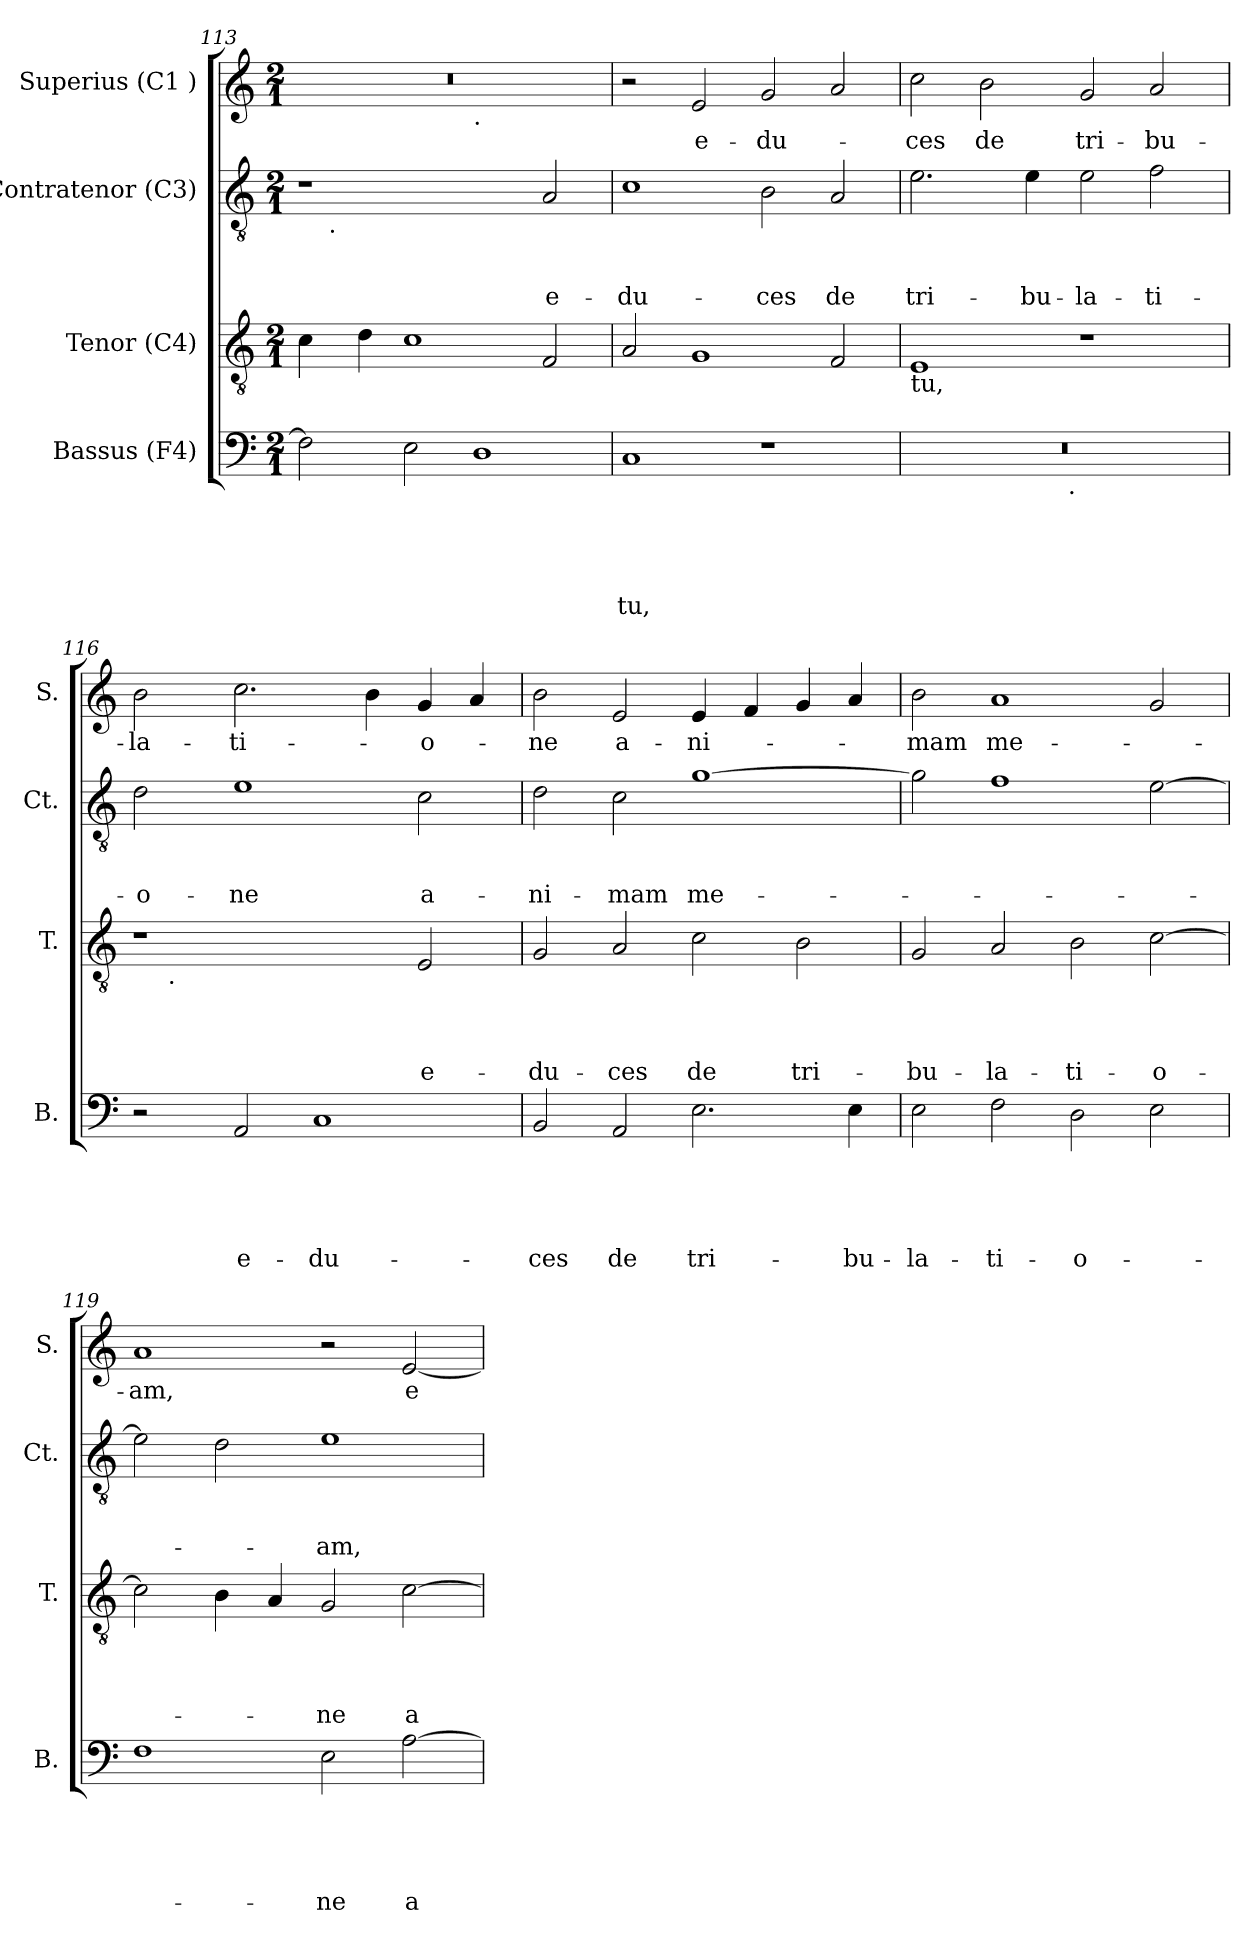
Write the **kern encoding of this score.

**kern	**text	**text	**text	**text	**text	**kern	**text	**text	**text	**text	**kern	**text	**text	**text	**kern	**text
*part4	*part4	*part4	*part4	*part4	*part4	*part3	*part3	*part3	*part3	*part3	*part2	*part2	*part2	*part2	*part1	*part1
*staff4	*staff4	*staff4	*staff4	*staff4	*staff4	*staff3	*staff3	*staff3	*staff3	*staff3	*staff2	*staff2	*staff2	*staff2	*staff1	*staff1
*I"Bassus (F4)	*	*	*	*	*	*I"Tenor (C4)	*	*	*	*	*I"Contratenor (C3)	*	*	*	*I"Superius (C1 )	*
*I'B.	*	*	*	*	*	*I'T.	*	*	*	*	*I'Ct.	*	*	*	*I'S.	*
*clefF4	*	*	*	*	*	*clefGv2	*	*	*	*	*clefGv2	*	*	*	*clefG2	*
*k[]	*	*	*	*	*	*k[]	*	*	*	*	*k[]	*	*	*	*k[]	*
*C:	*	*	*	*	*	*C:	*	*	*	*	*C:	*	*	*	*C:	*
*M2/1	*	*	*	*	*	*M2/1	*	*	*	*	*M2/1	*	*	*	*M2/1	*
=113	=113	=113	=113	=113	=113	=113	=113	=113	=113	=113	=113	=113	=113	=113	=113	=113
*	*	*	*	*	*	*	*	*	*	*	*^	*	*	*	*^	*
2F\]	.	.	.	.	.	4c\	.	.	.	.	1r	8ryy	.	.	.	0r	1ryy	.
!	!	!	!	!	!	!	!	!	!	!	!	!LO:TX:b:t=.	!	!	!	!	!	!
.	.	.	.	.	.	.	.	.	.	.	.	1...ryy	.	.	.	.	.	.
.	.	.	.	.	.	4d\	.	.	.	.	.	.	.	.	.	.	.	.
2E\	.	.	.	.	.	1c	.	.	.	.	.	.	.	.	.	.	.	.
!	!	!	!	!	!	!	!	!	!	!	!	!	!	!	!	!	!LO:TX:b:t=.	!
1D	.	.	.	.	.	.	.	.	.	.	2ryy	.	.	.	.	.	1ryy	.
!	!	!	!	!	!	!	!	!	!	!	!	!	!	!	!LO:LY:b	!	!	!
.	.	.	.	.	.	2F/	.	.	.	.	2A/	.	.	.	e-	.	.	.
=114	=114	=114	=114	=114	=114	=114	=114	=114	=114	=114	=114	=114	=114	=114	=114	=114	=114	=114
!	!	!	!	!	!LO:LY:b	!	!	!	!	!	!	!	!	!	!LO:LY:b	!	!	!
*	*	*	*	*	*	*	*	*	*	*	*v	*v	*	*	*	*	*	*
*	*	*	*	*	*	*	*	*	*	*	*	*	*	*	*v	*v	*
1C	.	.	.	.	tu,	2A/	.	.	.	.	1c	.	.	-du-	2r	.
!	!	!	!	!	!	!	!	!	!	!	!	!	!	!	!	!LO:LY:b
.	.	.	.	.	.	1G	.	.	.	.	.	.	.	.	2e/	e-
!	!	!	!	!	!	!	!	!	!	!	!	!	!	!LO:LY:b	!	!LO:LY:b
1r	.	.	.	.	.	.	.	.	.	.	2B\	.	.	-ces	2g/	-du-
!	!	!	!	!	!	!	!	!	!	!	!	!	!	!LO:LY:b	!	!
.	.	.	.	.	.	2F/	.	.	.	.	2A/	.	.	de	2a/	.
=115	=115	=115	=115	=115	=115	=115	=115	=115	=115	=115	=115	=115	=115	=115	=115	=115
!	!	!	!	!	!	!LO:TX:b:t=tu,	!	!	!	!	!	!	!	!	!	!
!	!	!	!	!	!	!	!	!	!	!	!	!	!	!LO:LY:b	!	!LO:LY:b
*^	*	*	*	*	*	*	*	*	*	*	*	*	*	*	*	*
0r	2ryy	.	.	.	.	.	1E	.	.	.	.	2.e\	.	.	tri-	2cc\	-ces
!	!	!	!	!	!	!	!	!	!	!	!	!	!	!	!	!	!LO:LY:b
.	4...ryy	.	.	.	.	.	.	.	.	.	.	.	.	.	.	2b\	de
!	!	!	!	!	!	!	!	!	!	!	!	!	!	!	!LO:LY:b	!	!
.	.	.	.	.	.	.	.	.	.	.	.	4e\	.	.	-bu-	.	.
!	!LO:TX:b:t=.	!	!	!	!	!	!	!	!	!	!	!	!	!	!	!	!
.	1ryy	.	.	.	.	.	.	.	.	.	.	.	.	.	.	.	.
!	!	!	!	!	!	!	!	!	!	!	!	!	!	!	!LO:LY:b:rj	!	!LO:LY:b
.	.	.	.	.	.	.	1r	.	.	.	.	2e\	.	.	-la-	2g/	tri-
!	!	!	!	!	!	!	!	!	!	!	!	!	!	!	!LO:LY:b	!	!LO:LY:b
.	.	.	.	.	.	.	.	.	.	.	.	2f\	.	.	-ti-	2a/	-bu-
.	32ryy	.	.	.	.	.	.	.	.	.	.	.	.	.	.	.	.
!!LO:LB:g=z
=116	=116	=116	=116	=116	=116	=116	=116	=116	=116	=116	=116	=116	=116	=116	=116	=116	=116
!	!	!	!	!	!	!	!	!	!	!	!	!	!	!	!LO:LY:b	!	!LO:LY:b
*v	*v	*	*	*	*	*	*^	*	*	*	*	*	*	*	*	*	*
2r	.	.	.	.	.	1r	8ryy	.	.	.	.	2d\	.	.	-o-	2b\	-la-
!	!	!	!	!	!	!	!LO:TX:b:t=.	!	!	!	!	!	!	!	!	!	!
.	.	.	.	.	.	.	1...ryy	.	.	.	.	.	.	.	.	.	.
!	!	!	!	!	!LO:LY:b	!	!	!	!	!	!	!	!	!	!LO:LY:b	!	!LO:LY:b
2AA/	.	.	.	.	e-	.	.	.	.	.	.	1e	.	.	-ne	2.cc\	-ti-
!	!	!	!	!	!LO:LY:b	!	!	!	!	!	!	!	!	!	!	!	!
1C	.	.	.	.	-du-	2ryy	.	.	.	.	.	.	.	.	.	.	.
.	.	.	.	.	.	.	.	.	.	.	.	.	.	.	.	4b\	.
!	!	!	!	!	!	!	!	!	!	!	!LO:LY:b	!	!	!	!LO:LY:b	!	!LO:LY:b
.	.	.	.	.	.	2E/	.	.	.	.	e-	2c\	.	.	a-	4g/	-o-
.	.	.	.	.	.	.	.	.	.	.	.	.	.	.	.	4a/	.
=117	=117	=117	=117	=117	=117	=117	=117	=117	=117	=117	=117	=117	=117	=117	=117	=117	=117
!	!	!	!	!	!LO:LY:b	!	!	!	!	!	!LO:LY:b	!	!	!	!LO:LY:b	!	!LO:LY:b
*	*	*	*	*	*	*v	*v	*	*	*	*	*	*	*	*	*	*
2BB/	.	.	.	.	-ces	2G/	.	.	.	-du-	2d\	.	.	-ni-	2b\	-ne
!	!	!	!	!	!LO:LY:b	!	!	!	!	!LO:LY:b	!	!	!	!LO:LY:b	!	!LO:LY:b
2AA/	.	.	.	.	de	2A/	.	.	.	-ces	2c\	.	.	-mam	2e/	a-
!	!	!	!	!	!LO:LY:b	!	!	!	!	!LO:LY:b	!	!	!	!LO:LY:b	!	!LO:LY:b
2.E\	.	.	.	.	tri-	2c\	.	.	.	de	[>1g	.	.	me-	4e/	-ni-
.	.	.	.	.	.	.	.	.	.	.	.	.	.	.	4f/	.
!	!	!	!	!	!	!	!	!	!	!LO:LY:b	!	!	!	!	!	!
.	.	.	.	.	.	2B\	.	.	.	tri-	.	.	.	.	4g/	.
!	!	!	!	!	!LO:LY:b	!	!	!	!	!	!	!	!	!	!	!
4E\	.	.	.	.	-bu-	.	.	.	.	.	.	.	.	.	4a/	.
=118	=118	=118	=118	=118	=118	=118	=118	=118	=118	=118	=118	=118	=118	=118	=118	=118
!	!	!	!	!	!LO:LY:b	!	!	!	!	!LO:LY:b	!	!	!	!	!	!LO:LY:b
2E\	.	.	.	.	-la-	2G/	.	.	.	-bu-	2g\]	.	.	.	2b\	-mam
!	!	!	!	!	!LO:LY:b	!	!	!	!	!LO:LY:b	!	!	!	!	!	!LO:LY:b
2F\	.	.	.	.	-ti-	2A/	.	.	.	-la-	1f	.	.	.	1a	me-
!	!	!	!	!	!LO:LY:b	!	!	!	!	!LO:LY:b	!	!	!	!	!	!
2D\	.	.	.	.	-o-	2B\	.	.	.	-ti-	.	.	.	.	.	.
!	!	!	!	!	!	!	!	!	!	!LO:LY:b	!	!	!	!	!	!
2E\	.	.	.	.	.	[>2c\	.	.	.	-o-	[>2e\	.	.	.	2g/	.
=119	=119	=119	=119	=119	=119	=119	=119	=119	=119	=119	=119	=119	=119	=119	=119	=119
!	!	!	!	!	!	!	!	!	!	!	!	!	!	!	!	!LO:LY:b
1F	.	.	.	.	.	2c\]	.	.	.	.	2e\]	.	.	.	1a	-am,
.	.	.	.	.	.	4B\	.	.	.	.	2d\	.	.	.	.	.
.	.	.	.	.	.	4A/	.	.	.	.	.	.	.	.	.	.
!	!	!	!	!	!LO:LY:b	!	!	!	!	!LO:LY:b	!	!	!	!LO:LY:b	!	!
2E\	.	.	.	.	-ne	2G/	.	.	.	-ne	1e	.	.	-am,	2r	.
!	!	!	!	!	!LO:LY:b	!	!	!	!	!LO:LY:b	!	!	!	!	!	!LO:LY:b:rj
[<2A\	.	.	.	.	a-	[<2c\	.	.	.	a-	.	.	.	.	[<2e/	e-
=	=	=	=	=	=	=	=	=	=	=	=	=	=	=	=	=
*-	*-	*-	*-	*-	*-	*-	*-	*-	*-	*-	*-	*-	*-	*-	*-	*-
